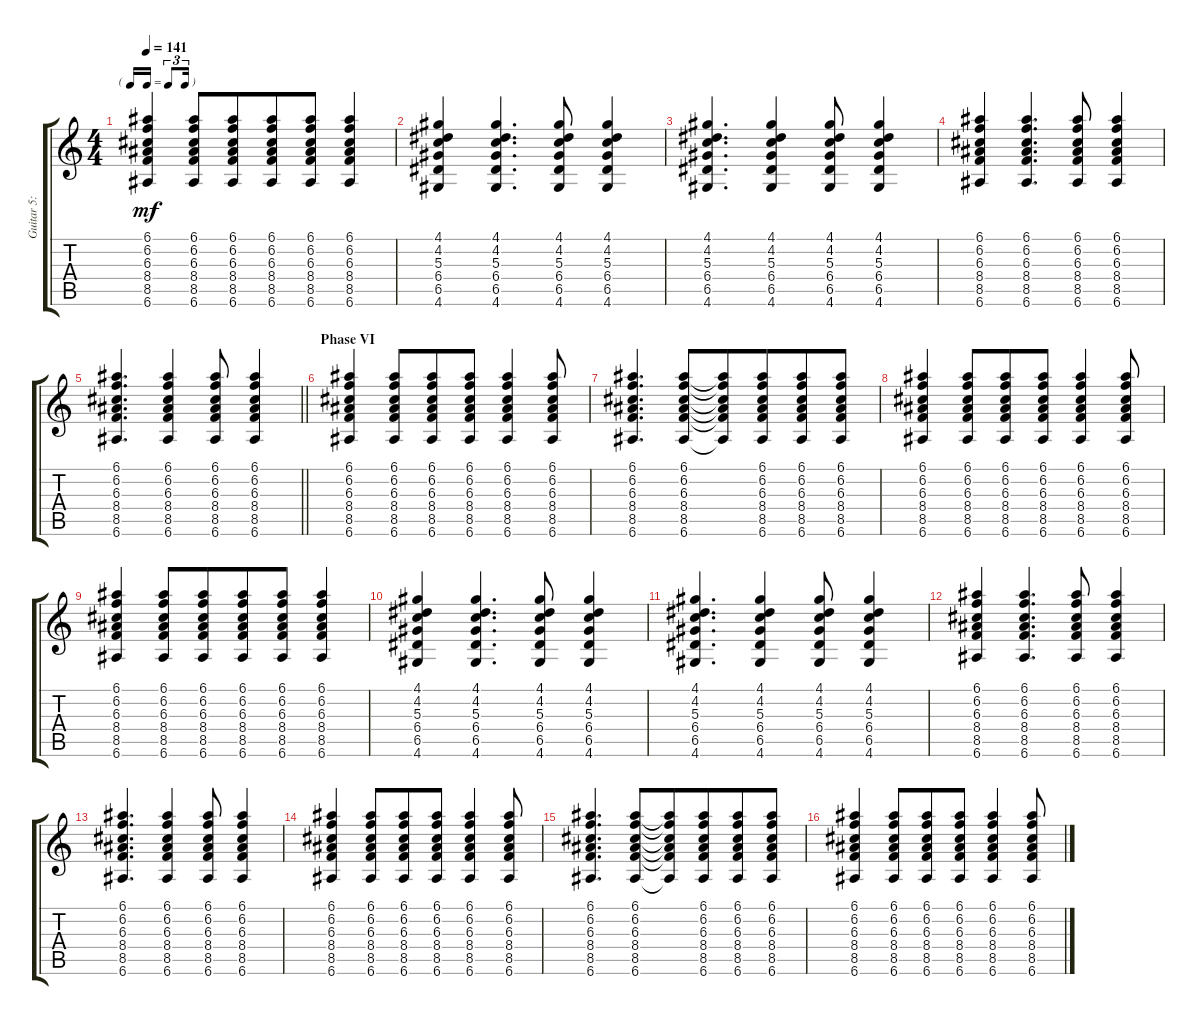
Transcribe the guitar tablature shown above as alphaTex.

\track ("Guitar 5: Tony" "Guitar 5: ") {instrument acousticguitarnylon}
\staff {score tabs}
\tuning (E4 B3 G3 D3 A2 E2) {hide}
\ts (4 4)
\tf triplet16th
\tempo 141
\clef g2
\ks c
(6.1 6.2 6.3 8.4 8.5 6.6).4{dy mf} (6.1 6.2 6.3 8.4 8.5 6.6).8 (6.1 6.2 6.3 8.4 8.5 6.6).8{beam merge} (6.1 6.2 6.3 8.4 8.5 6.6).8{beam merge} (6.1 6.2 6.3 8.4 8.5 6.6).8 (6.1 6.2 6.3 8.4 8.5 6.6).4 |
(4.1 4.2 5.3 6.4 6.5 4.6).4 (4.1 4.2 5.3 6.4 6.5 4.6).4{d} (4.1 4.2 5.3 6.4 6.5 4.6).8 (4.1 4.2 5.3 6.4 6.5 4.6).4 |
(4.1 4.2 5.3 6.4 6.5 4.6).4{d} (4.1 4.2 5.3 6.4 6.5 4.6).4 (4.1 4.2 5.3 6.4 6.5 4.6).8 (4.1 4.2 5.3 6.4 6.5 4.6).4 |
(6.1 6.2 6.3 8.4 8.5 6.6).4 (6.1 6.2 6.3 8.4 8.5 6.6).4{d} (6.1 6.2 6.3 8.4 8.5 6.6).8 (6.1 6.2 6.3 8.4 8.5 6.6).4 |
\barLineRight lightlight
(6.1 6.2 6.3 8.4 8.5 6.6).4{d} (6.1 6.2 6.3 8.4 8.5 6.6).4 (6.1 6.2 6.3 8.4 8.5 6.6).8 (6.1 6.2 6.3 8.4 8.5 6.6).4 |
\section ("" "Phase VI")
(6.1 6.2 6.3 8.4 8.5 6.6).4 (6.1 6.2 6.3 8.4 8.5 6.6).8 (6.1 6.2 6.3 8.4 8.5 6.6).8{beam merge} (6.1 6.2 6.3 8.4 8.5 6.6).8 (6.1 6.2 6.3 8.4 8.5 6.6).4 (6.1 6.2 6.3 8.4 8.5 6.6).8 |
(6.1 6.2 6.3 8.4 8.5 6.6).4{d} (6.1 6.2 6.3 8.4 8.5 6.6).8{beam merge} (6.1{t} 6.2{t} 6.3{t} 8.4{t} 8.5{t} 6.6{t}).8 (6.1 6.2 6.3 8.4 8.5 6.6).8{beam merge} (6.1 6.2 6.3 8.4 8.5 6.6).8 (6.1 6.2 6.3 8.4 8.5 6.6).8 |
(6.1 6.2 6.3 8.4 8.5 6.6).4 (6.1 6.2 6.3 8.4 8.5 6.6).8 (6.1 6.2 6.3 8.4 8.5 6.6).8{beam merge} (6.1 6.2 6.3 8.4 8.5 6.6).8 (6.1 6.2 6.3 8.4 8.5 6.6).4 (6.1 6.2 6.3 8.4 8.5 6.6).8 |
(6.1 6.2 6.3 8.4 8.5 6.6).4 (6.1 6.2 6.3 8.4 8.5 6.6).8 (6.1 6.2 6.3 8.4 8.5 6.6).8{beam merge} (6.1 6.2 6.3 8.4 8.5 6.6).8{beam merge} (6.1 6.2 6.3 8.4 8.5 6.6).8 (6.1 6.2 6.3 8.4 8.5 6.6).4 |
(4.1 4.2 5.3 6.4 6.5 4.6).4 (4.1 4.2 5.3 6.4 6.5 4.6).4{d} (4.1 4.2 5.3 6.4 6.5 4.6).8 (4.1 4.2 5.3 6.4 6.5 4.6).4 |
(4.1 4.2 5.3 6.4 6.5 4.6).4{d} (4.1 4.2 5.3 6.4 6.5 4.6).4 (4.1 4.2 5.3 6.4 6.5 4.6).8 (4.1 4.2 5.3 6.4 6.5 4.6).4 |
(6.1 6.2 6.3 8.4 8.5 6.6).4 (6.1 6.2 6.3 8.4 8.5 6.6).4{d} (6.1 6.2 6.3 8.4 8.5 6.6).8 (6.1 6.2 6.3 8.4 8.5 6.6).4 |
(6.1 6.2 6.3 8.4 8.5 6.6).4{d} (6.1 6.2 6.3 8.4 8.5 6.6).4 (6.1 6.2 6.3 8.4 8.5 6.6).8 (6.1 6.2 6.3 8.4 8.5 6.6).4 |
(6.1 6.2 6.3 8.4 8.5 6.6).4 (6.1 6.2 6.3 8.4 8.5 6.6).8 (6.1 6.2 6.3 8.4 8.5 6.6).8{beam merge} (6.1 6.2 6.3 8.4 8.5 6.6).8 (6.1 6.2 6.3 8.4 8.5 6.6).4 (6.1 6.2 6.3 8.4 8.5 6.6).8 |
(6.1 6.2 6.3 8.4 8.5 6.6).4{d} (6.1 6.2 6.3 8.4 8.5 6.6).8{beam merge} (6.1{t} 6.2{t} 6.3{t} 8.4{t} 8.5{t} 6.6{t}).8 (6.1 6.2 6.3 8.4 8.5 6.6).8{beam merge} (6.1 6.2 6.3 8.4 8.5 6.6).8 (6.1 6.2 6.3 8.4 8.5 6.6).8 |
(6.1 6.2 6.3 8.4 8.5 6.6).4 (6.1 6.2 6.3 8.4 8.5 6.6).8 (6.1 6.2 6.3 8.4 8.5 6.6).8{beam merge} (6.1 6.2 6.3 8.4 8.5 6.6).8 (6.1 6.2 6.3 8.4 8.5 6.6).4 (6.1 6.2 6.3 8.4 8.5 6.6).8
